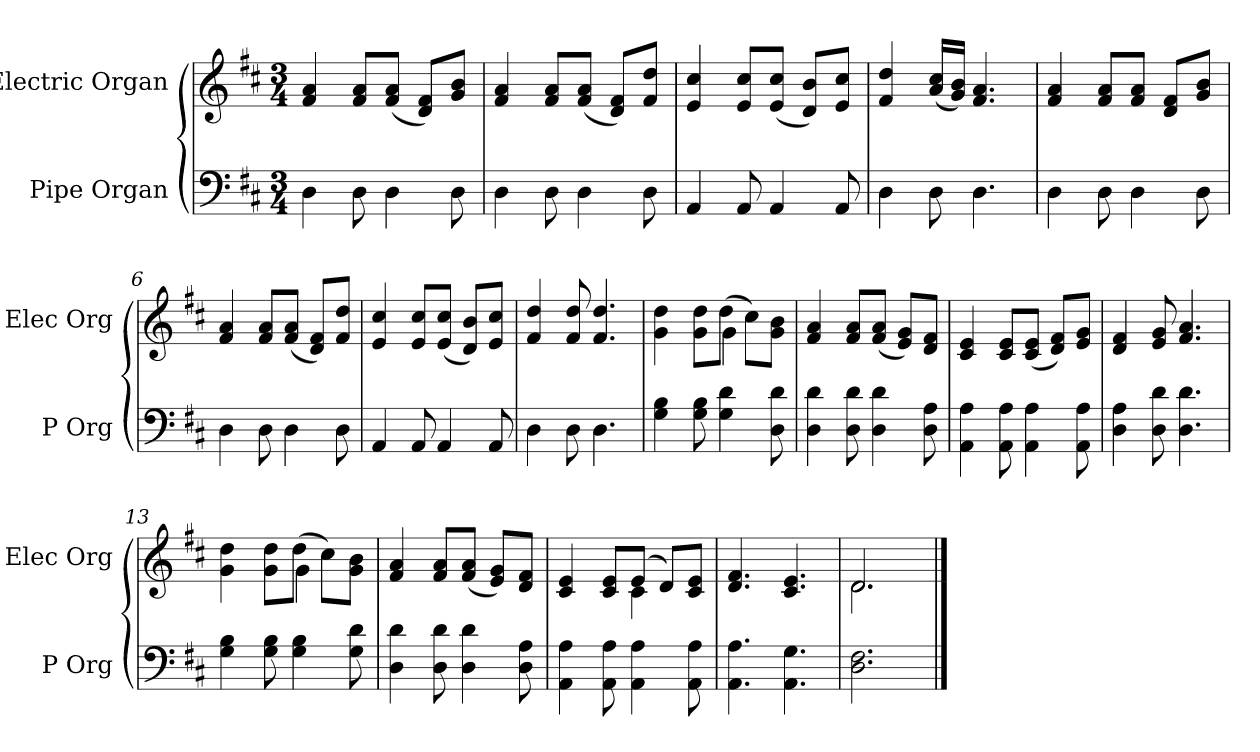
**kern	**kern
*part2	*part1
*staff2	*staff1
*I"Pipe Organ	*I"Electric Organ
*I'P Org	*I'Elec Org
*clefF4	*clefG2
*k[f#c#]	*k[f#c#]
*D:	*D:
*M3/4	*M3/4
=1	=1
4D	4f# 4a
8D	8f#/ 8a/L
4D	(8f#/ 8a/J
.	8d/ 8f#/L)
8D	8g/ 8b/J
=2	=2
4D	4f# 4a
8D	8f#/ 8a/L
4D	(8f#/ 8a/J
.	8d/ 8f#/L)
8D	8f#/ 8dd/J
=3	=3
4AA	4e 4cc#
8AA	8e/ 8cc#/L
4AA	(8e/ 8cc#/J
.	8d/ 8b/L)
8AA	8e/ 8cc#/J
=4	=4
4D	4f# 4dd
8D	(16a/ 16cc#/LL
.	16g/ 16b/JJ)
4.D	4.f# 4.a
=5	=5
4D	4f# 4a
8D	8f#/ 8a/L
4D	8f#/ 8a/J
.	8d/ 8f#/L
8D	8g/ 8b/J
=6	=6
4D	4f# 4a
8D	8f#/ 8a/L
4D	(8f#/ 8a/J
.	8d/ 8f#/L)
8D	8f#/ 8dd/J
=7	=7
4AA	4e 4cc#
8AA	8e/ 8cc#/L
4AA	(8e/ 8cc#/J
.	8d/ 8b/L)
8AA	8e/ 8cc#/J
=8	=8
4D	4f# 4dd
8D	8f# 8dd
4.D	4.f# 4.dd
=9	=9
*	*^
4G 4B	4g 4dd	4.ryy
8G 8B	8g\ 8dd\L	.
4G 4d	(8dd\J	4g
.	8cc#\L)	.
8D 8d	8g\ 8b\J	8ryy
*	*v	*v
=10	=10
4D 4d	4f# 4a
8D 8d	8f#/ 8a/L
4D 4d	(8f#/ 8a/J
.	8e/ 8g/L)
8D 8A	8d/ 8f#/J
=11	=11
4AA 4A	4c# 4e
8AA 8A	8c#/ 8e/L
4AA 4A	(8c#/ 8e/J
.	8d/ 8f#/L)
8AA 8A	8e/ 8g/J
=12	=12
4D 4A	4d 4f#
8D 8d	8e 8g
4.D 4.d	4.f# 4.a
=13	=13
*	*^
4G 4B	4g 4dd	4.ryy
8G 8B	8g\ 8dd\L	.
4G 4B	(8dd\J	4g
.	8cc#\L)	.
8G 8d	8g\ 8b\J	8ryy
*	*v	*v
=14	=14
4D 4d	4f# 4a
8D 8d	8f#/ 8a/L
4D 4d	(8f#/ 8a/J
.	8e/ 8g/L)
8D 8A	8d/ 8f#/J
=15	=15
*	*^
4AA 4A	4c# 4e	4.ryy
8AA 8A	8c#/ 8e/L	.
4AA 4A	(8e/J	4c#
.	8d/L)	.
8AA 8A	8c#/ 8e/J	8ryy
*	*v	*v
=16	=16
4.AA 4.A	4.d 4.f#
4.AA 4.G	4.c# 4.e
=17	=17
*	*^
2.D 2.F#	2.d/	2.d
*	*v	*v
==	==
*-	*-
